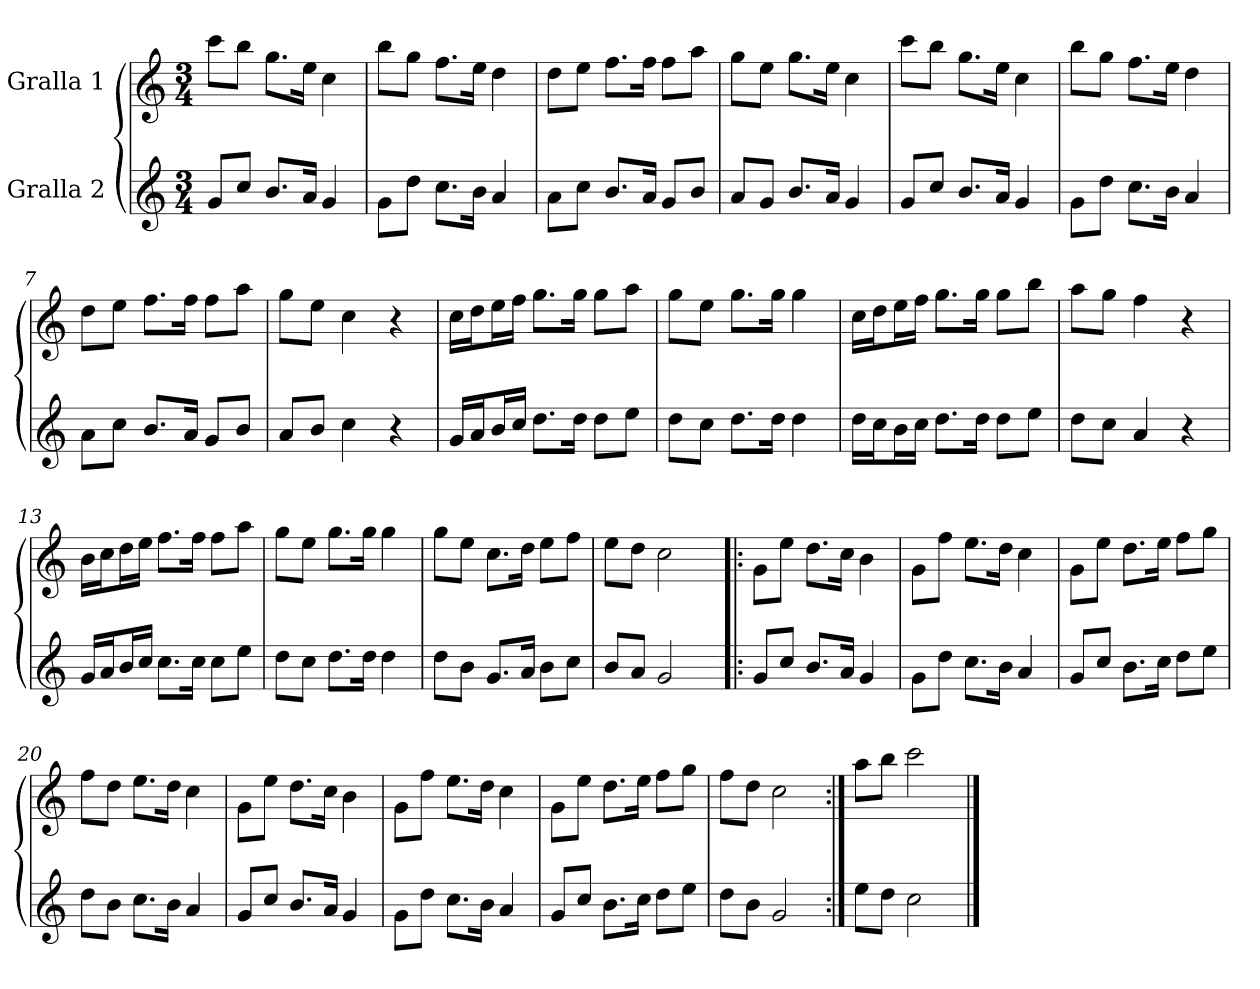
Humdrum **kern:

**kern	**kern
*part2	*part1
*staff2	*staff1
*I"Gralla 2	*I"Gralla 1
*clefG2	*clefG2
*k[]	*k[]
*M3/4	*M3/4
=1	=1
8g/L	8ccc\L
8cc/J	8bb\J
8.b/L	8.gg\L
16a/Jk	16ee\Jk
4g	4cc
=2	=2
8g\L	8bb\L
8dd\J	8gg\J
8.cc\L	8.ff\L
16b\Jk	16ee\Jk
4a	4dd
=3	=3
8a\L	8dd\L
8cc\J	8ee\J
8.b/L	8.ff\L
16a/Jk	16ff\Jk
8g/L	8ff\L
8b/J	8aa\J
=4	=4
8a/L	8gg\L
8g/J	8ee\J
8.b/L	8.gg\L
16a/Jk	16ee\Jk
4g	4cc
=5	=5
8g/L	8ccc\L
8cc/J	8bb\J
8.b/L	8.gg\L
16a/Jk	16ee\Jk
4g	4cc
=6	=6
8g\L	8bb\L
8dd\J	8gg\J
8.cc\L	8.ff\L
16b\Jk	16ee\Jk
4a	4dd
=7	=7
8a\L	8dd\L
8cc\J	8ee\J
8.b/L	8.ff\L
16a/Jk	16ff\Jk
8g/L	8ff\L
8b/J	8aa\J
=8	=8
8a/L	8gg\L
8b/J	8ee\J
4cc	4cc
4r	4r
=9	=9
16g/LL	16cc\LL
16a/J	16dd\J
16b/L	16ee\L
16cc/JJ	16ff\JJ
8.dd\L	8.gg\L
16dd\Jk	16gg\Jk
8dd\L	8gg\L
8ee\J	8aa\J
=10	=10
8dd\L	8gg\L
8cc\J	8ee\J
8.dd\L	8.gg\L
16dd\Jk	16gg\Jk
4dd	4gg
=11	=11
16dd\LL	16cc\LL
16cc\J	16dd\J
16b\L	16ee\L
16cc\JJ	16ff\JJ
8.dd\L	8.gg\L
16dd\Jk	16gg\Jk
8dd\L	8gg\L
8ee\J	8bb\J
=12	=12
8dd\L	8aa\L
8cc\J	8gg\J
4a	4ff
4r	4r
=13	=13
16g/LL	16b\LL
16a/J	16cc\J
16b/L	16dd\L
16cc/JJ	16ee\JJ
8.cc\L	8.ff\L
16cc\Jk	16ff\Jk
8cc\L	8ff\L
8ee\J	8aa\J
=14	=14
8dd\L	8gg\L
8cc\J	8ee\J
8.dd\L	8.gg\L
16dd\Jk	16gg\Jk
4dd	4gg
=15	=15
8dd\L	8gg\L
8b\J	8ee\J
8.g/L	8.cc\L
16a/Jk	16dd\Jk
8b\L	8ee\L
8cc\J	8ff\J
=16	=16
8b/L	8ee\L
8a/J	8dd\J
2g	2cc
=17!|:	=17!|:
8g/L	8g\L
8cc/J	8ee\J
8.b/L	8.dd\L
16a/Jk	16cc\Jk
4g	4b
=18	=18
8g\L	8g\L
8dd\J	8ff\J
8.cc\L	8.ee\L
16b\Jk	16dd\Jk
4a	4cc
=19	=19
8g/L	8g\L
8cc/J	8ee\J
8.b\L	8.dd\L
16cc\Jk	16ee\Jk
8dd\L	8ff\L
8ee\J	8gg\J
=20	=20
8dd\L	8ff\L
8b\J	8dd\J
8.cc\L	8.ee\L
16b\Jk	16dd\Jk
4a	4cc
=21	=21
8g/L	8g\L
8cc/J	8ee\J
8.b/L	8.dd\L
16a/Jk	16cc\Jk
4g	4b
=22	=22
8g\L	8g\L
8dd\J	8ff\J
8.cc\L	8.ee\L
16b\Jk	16dd\Jk
4a	4cc
=23	=23
8g/L	8g\L
8cc/J	8ee\J
8.b\L	8.dd\L
16cc\Jk	16ee\Jk
8dd\L	8ff\L
8ee\J	8gg\J
=24	=24
8dd\L	8ff\L
8b\J	8dd\J
2g	2cc
=25:|!	=25:|!
8ee\L	8aa\L
8dd\J	8bb\J
2cc	2ccc
==	==
*-	*-
